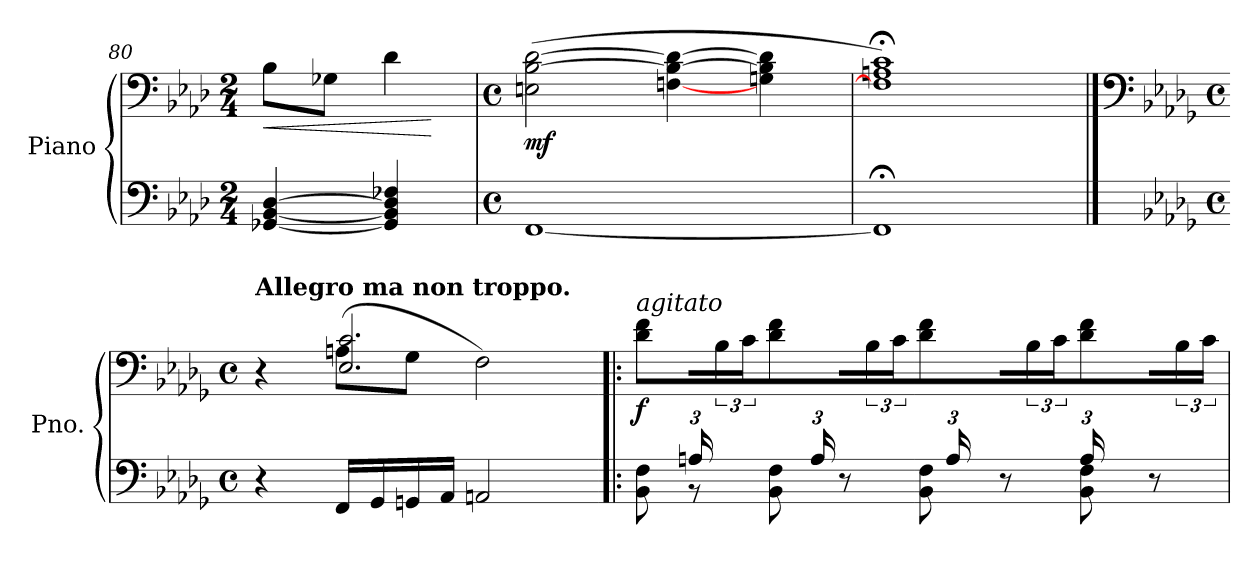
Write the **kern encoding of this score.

**kern	**kern	**dynam
*part1	*part1	*part1
*staff2	*staff1	*staff1/2
*I"Piano	*	*
*I'Pno.	*	*
*clefF4	*clefF4	*
*k[b-e-a-d-]	*k[b-e-a-d-]	*
*M2/4	*M2/4	*
=80	=80	=80
!	!	!LO:HP:b
[4GG-X/ [4BB-/ [4D-/	8B-\L	<
.	8G-X\J	.
4GG-/] 4BB-/] 4D-/] 4F-X/	4d-\	.
.	.	[
=81	=81	=81
*M4/4	*M4/4	*
*met(c)	*met(c)	*
!	!	!LO:DY:b
[1FF	(>2En\ [2B-\ [2d-\	mf
.	[4Fn\ 4B-\_ 4d-\_	.
.	4Gn\ 4B-\] 4d-\]	.
=82	=82	=82
1FF;<]	1F];< 1An;< 1c;<)	.
!!LO:PB:g=z
==83	==83	==83
*	*clefF4	*
*k[b-e-a-d-g-]	*k[b-e-a-d-g-]	*
*M4/4	*M4/4	*
*met(c)	*met(c)	*
*	*MM125	*
*	*^	*
!	!LO:TX:a:B:t=Allegro ma non troppo.	!	!
4r	4r	4ryy	.
16FF/LL	(<8An\L	2.E-/ 2.c/	.
16GG-/	.	.	.
16GGn/	8G-\J	.	.
16AA-/JJ	.	.	.
2AAn/	2F\)	.	.
*	*v	*v	*
=84!|:	=84!|:	=84!|:
*^	*	*
!	!	!LO:TX:a:i:t=agitato	!
!	!	!	!LO:DY:b
8ryy	8BB-\ 8F\	8d-\ 8f\L	f
*Xbrackettup	*	*	*
24An/L	8r	24ryy	.
24%5ryy	.	24B-\	.
.	.	24c\JJ	.
.	8BB-\ 8F\	8d-\ 8f\L	.
24A/L	8r	24ryy	.
24%5ryy	.	24B-\	.
.	.	24c\JJ	.
.	8BB-\ 8F\	8d-\ 8f\L	.
24A/L	8r	24ryy	.
24%5ryy	.	24B-\	.
.	.	24c\JJ	.
.	8BB-\ 8F\	8d-\ 8f\L	.
24A/L	8r	24ryy	.
12ryy	.	24B-\	.
.	.	24c\JJ	.
*v	*v	*	*
=	=	=
*-	*-	*-
